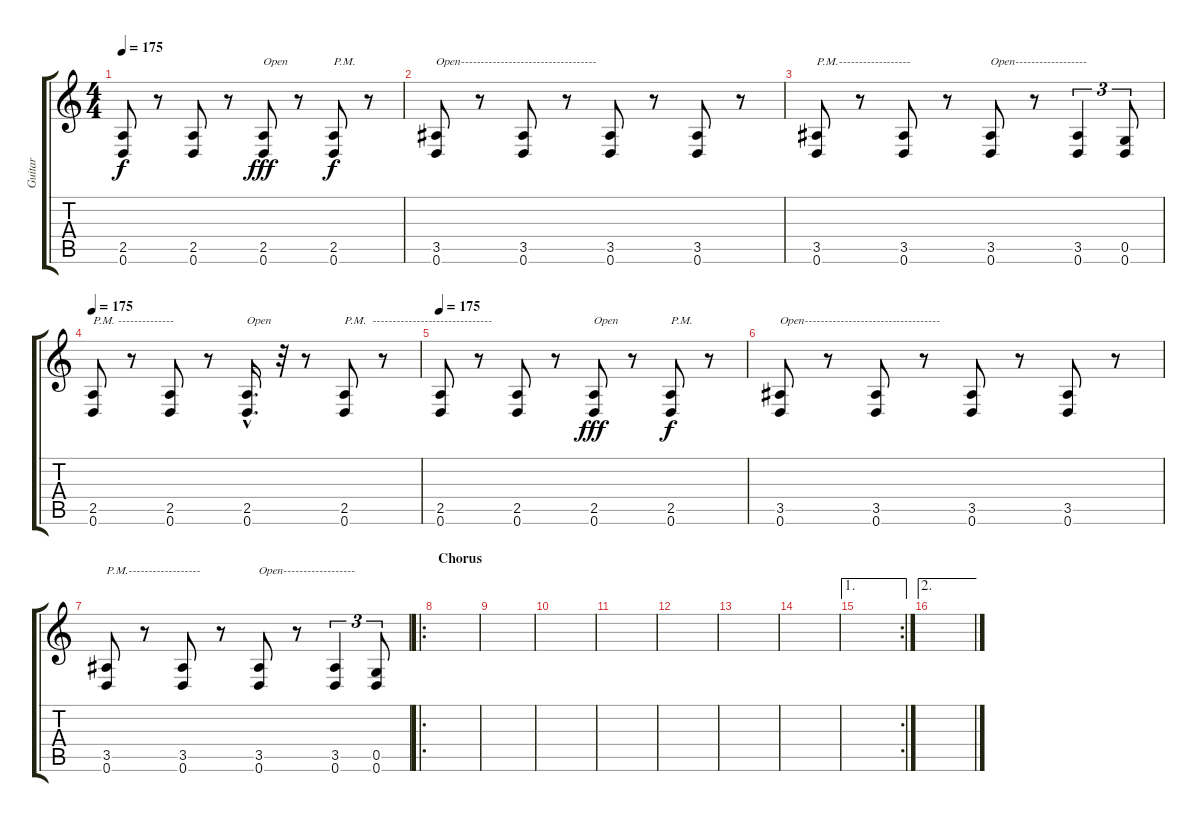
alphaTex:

\track ("Guitar" "Guitar") {instrument electricguitarmuted}
\staff {score tabs}
\tuning (D4 A3 F3 C3 G2 D2) {hide}
\ts (4 4)
\tempo 175
\clef g2
\ks c
(2.5 0.6).8{dy f} r.8 (2.5 0.6).8 r.8 (2.5 0.6).8{txt "Open" dy fff instrument electricguitarclean} r.8 (2.5 0.6).8{txt "P.M." dy f instrument electricguitarmuted} r.8 |
(3.5 0.6).8{txt "Open----------------------------------" instrument electricguitarclean} r.8 (3.5 0.6).8 r.8 (3.5 0.6).8 r.8 (3.5 0.6).8 r.8 |
(3.5 0.6).8{txt "P.M.------------------" instrument electricguitarmuted} r.8 (3.5 0.6).8 r.8 (3.5 0.6).8{txt "Open------------------" instrument electricguitarclean} r.8 (3.5 0.6).4{tu (3 2)} (0.5 0.6).8{tu (3 2) instrument electricguitarmuted} |
\tempo 175
(2.5 0.6).8{txt "P.M. --------------" instrument electricguitarmuted} r.8 (2.5 0.6).8 r.8 (2.5{hac} 0.6{hac}).16{d txt "Open" instrument electricguitarclean} r.32 r.8 (2.5 0.6).8{txt "P.M.  ------------------------------" instrument electricguitarmuted} r.8 |
\tempo 175
(2.5 0.6).8 r.8 (2.5 0.6).8 r.8 (2.5 0.6).8{txt "Open" dy fff instrument electricguitarclean} r.8 (2.5 0.6).8{txt "P.M." dy f instrument electricguitarmuted} r.8 |
(3.5 0.6).8{txt "Open----------------------------------" instrument electricguitarclean} r.8 (3.5 0.6).8 r.8 (3.5 0.6).8 r.8 (3.5 0.6).8 r.8 |
(3.5 0.6).8{txt "P.M.------------------" instrument electricguitarmuted} r.8 (3.5 0.6).8 r.8 (3.5 0.6).8{txt "Open------------------" instrument electricguitarclean} r.8 (3.5 0.6).4{tu (3 2)} (0.5 0.6).8{tu (3 2) instrument electricguitarmuted} |
\ro
\section ("" "Chorus")
|
|
|
|
|
|
|
\ae 1
\rc 2
|
\ae 2
